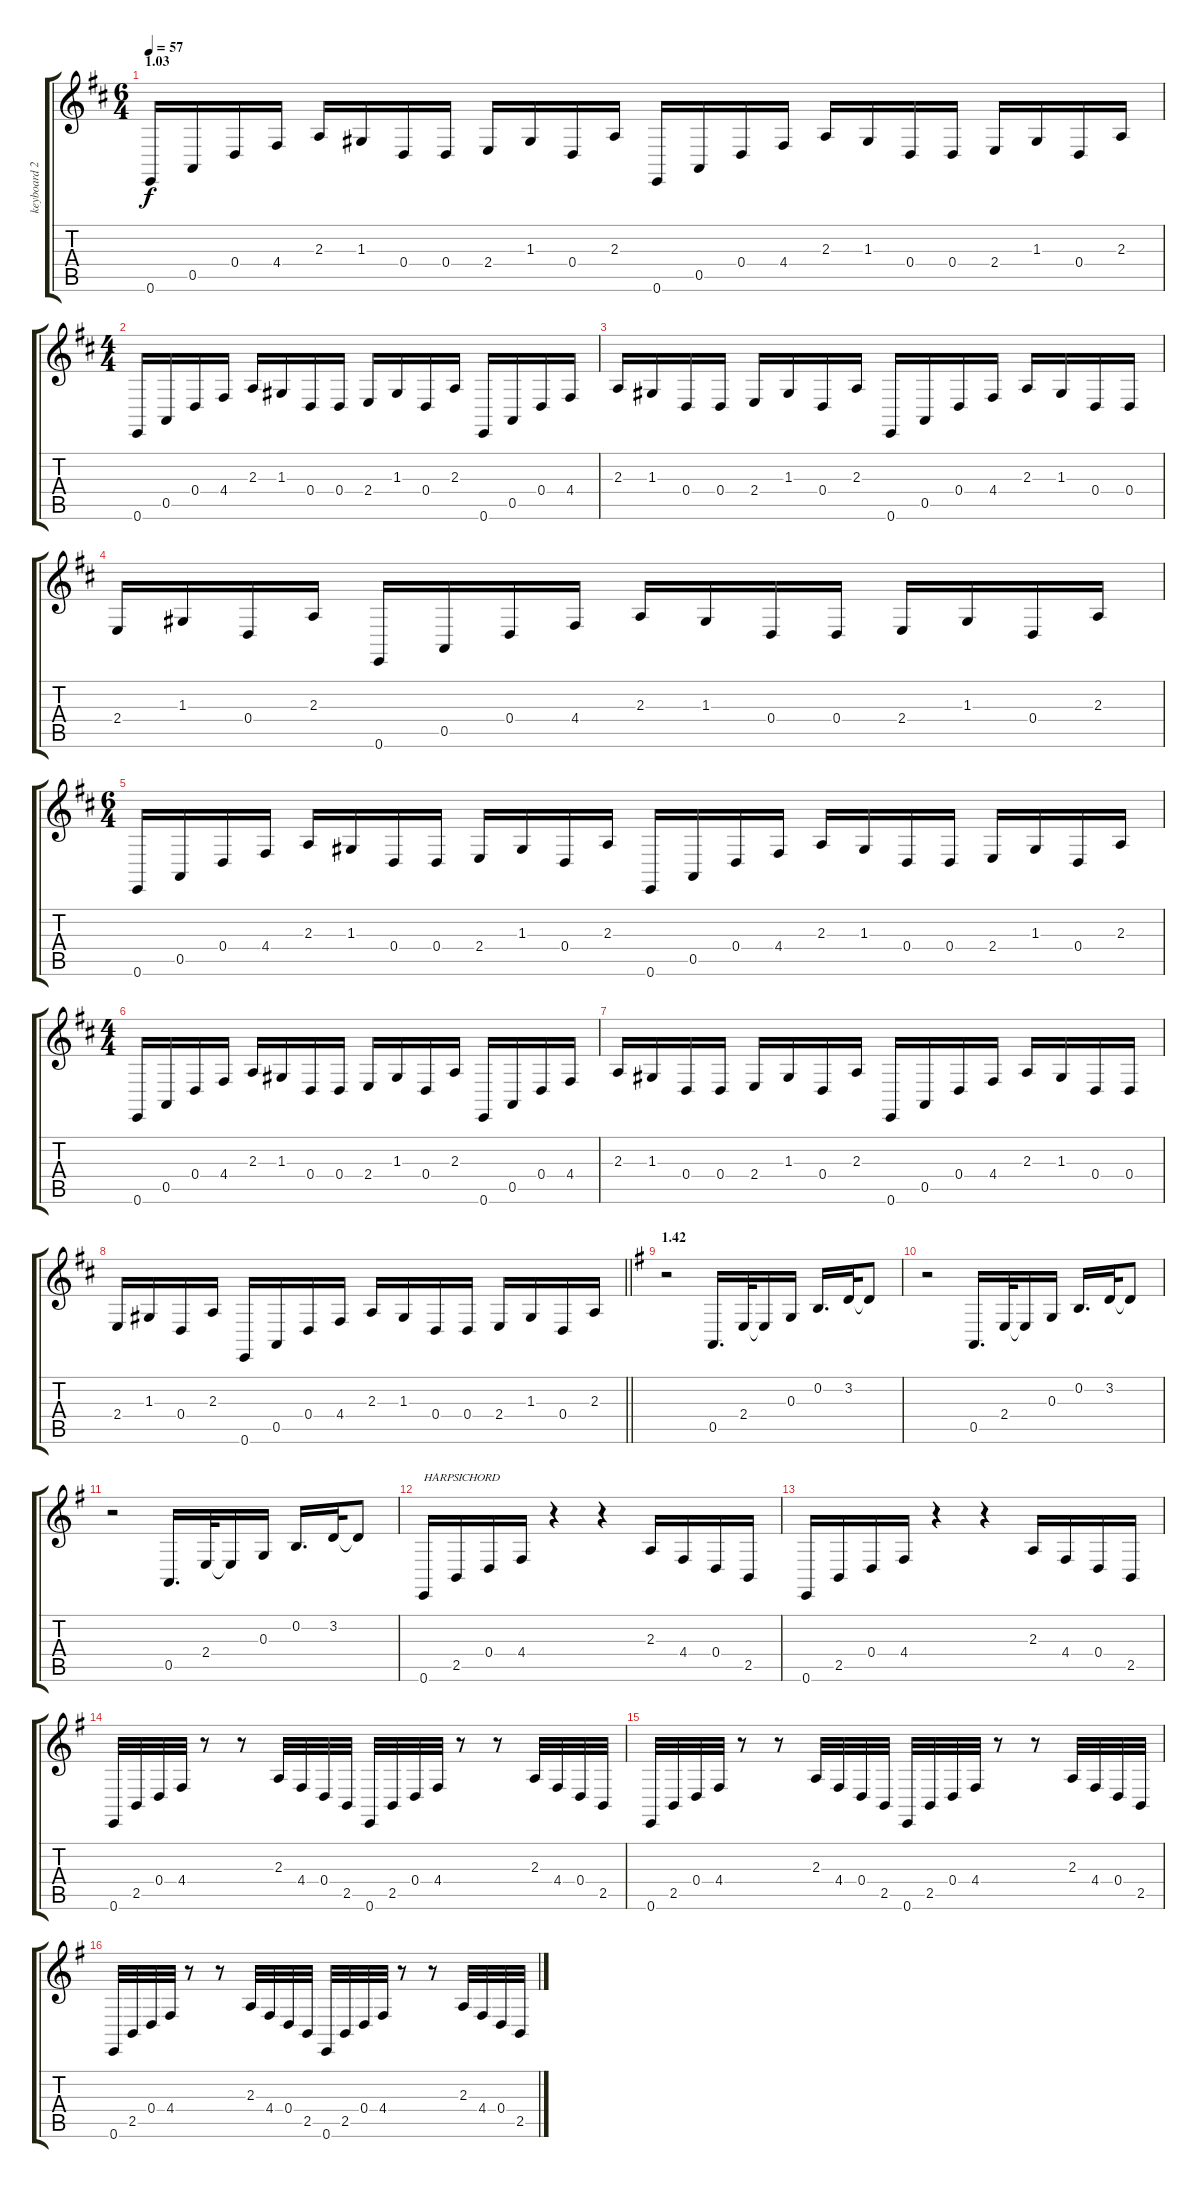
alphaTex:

\track ("keyboard 2" "keyboard 2") {instrument electricpiano1}
\staff {score tabs}
\tuning (E4 B3 G3 D3 A2 E2) {hide}
\ts (6 4)
\section ("" "1.03")
\tempo 57
\clef g2
\ks d
0.6.16{dy f} 0.5.16 0.4.16 4.4.16 2.3.16 1.3.16 0.4.16 0.4.16 2.4.16 1.3.16 0.4.16 2.3.16 0.6.16 0.5.16 0.4.16 4.4.16 2.3.16 1.3.16 0.4.16 0.4.16 2.4.16 1.3.16 0.4.16 2.3.16 |
\ts (4 4)
0.6.16 0.5.16 0.4.16 4.4.16 2.3.16 1.3.16 0.4.16 0.4.16 2.4.16 1.3.16 0.4.16 2.3.16 0.6.16 0.5.16 0.4.16 4.4.16 |
2.3.16 1.3.16 0.4.16 0.4.16 2.4.16 1.3.16 0.4.16 2.3.16 0.6.16 0.5.16 0.4.16 4.4.16 2.3.16 1.3.16 0.4.16 0.4.16 |
2.4.16 1.3.16 0.4.16 2.3.16 0.6.16 0.5.16 0.4.16 4.4.16 2.3.16 1.3.16 0.4.16 0.4.16 2.4.16 1.3.16 0.4.16 2.3.16 |
\ts (6 4)
0.6.16 0.5.16 0.4.16 4.4.16 2.3.16 1.3.16 0.4.16 0.4.16 2.4.16 1.3.16 0.4.16 2.3.16 0.6.16 0.5.16 0.4.16 4.4.16 2.3.16 1.3.16 0.4.16 0.4.16 2.4.16 1.3.16 0.4.16 2.3.16 |
\ts (4 4)
0.6.16 0.5.16 0.4.16 4.4.16 2.3.16 1.3.16 0.4.16 0.4.16 2.4.16 1.3.16 0.4.16 2.3.16 0.6.16 0.5.16 0.4.16 4.4.16 |
2.3.16 1.3.16 0.4.16 0.4.16 2.4.16 1.3.16 0.4.16 2.3.16 0.6.16 0.5.16 0.4.16 4.4.16 2.3.16 1.3.16 0.4.16 0.4.16 |
\barLineRight lightlight
2.4.16 1.3.16 0.4.16 2.3.16 0.6.16 0.5.16 0.4.16 4.4.16 2.3.16 1.3.16 0.4.16 0.4.16 2.4.16 1.3.16 0.4.16 2.3.16 |
\section ("" "1.42")
\ks g
r.2 0.5.16{d} 2.4.32 2.4{t}.16 0.3.16 0.2.16{d} 3.2.32 3.2{t}.8 |
r.2 0.5.16{d} 2.4.32 2.4{t}.16 0.3.16 0.2.16{d} 3.2.32 3.2{t}.8 |
r.2 0.5.16{d} 2.4.32 2.4{t}.16 0.3.16 0.2.16{d} 3.2.32 3.2{t}.8 |
0.6.16{txt "HARPSICHORD" instrument harpsichord} 2.5.16 0.4.16 4.4.16 r.4 r.4 2.3.16 4.4.16 0.4.16 2.5.16 |
0.6.16 2.5.16 0.4.16 4.4.16 r.4 r.4 2.3.16 4.4.16 0.4.16 2.5.16 |
0.6.32 2.5.32 0.4.32 4.4.32 r.8 r.8 2.3.32 4.4.32 0.4.32 2.5.32 0.6.32 2.5.32 0.4.32 4.4.32 r.8 r.8 2.3.32 4.4.32 0.4.32 2.5.32 |
0.6.32 2.5.32 0.4.32 4.4.32 r.8 r.8 2.3.32 4.4.32 0.4.32 2.5.32 0.6.32 2.5.32 0.4.32 4.4.32 r.8 r.8 2.3.32 4.4.32 0.4.32 2.5.32 |
0.6.32 2.5.32 0.4.32 4.4.32 r.8 r.8 2.3.32 4.4.32 0.4.32 2.5.32 0.6.32 2.5.32 0.4.32 4.4.32 r.8 r.8 2.3.32 4.4.32 0.4.32 2.5.32
